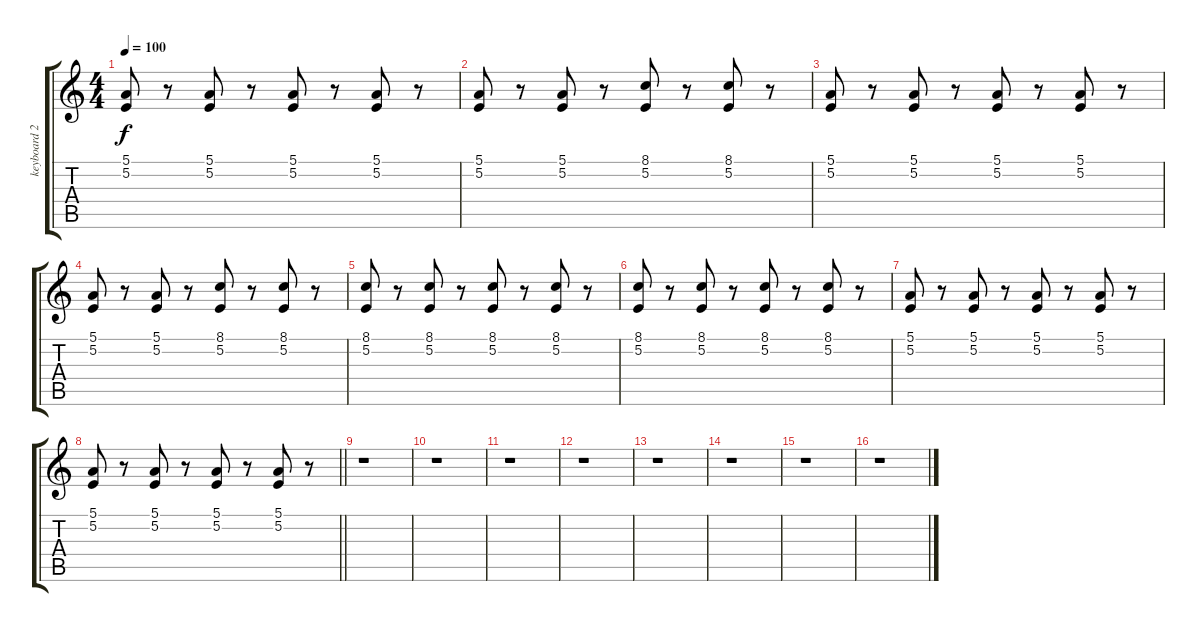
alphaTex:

\track ("keyboard 2" "keyboard 2") {instrument tremolostrings}
\staff {score tabs}
\tuning (E4 B3 G3 D3 A2 E2) {hide}
\ts (4 4)
\tempo 100
\clef g2
\ks c
(5.1 5.2).8{dy f} r.8 (5.1 5.2).8 r.8 (5.1 5.2).8 r.8 (5.1 5.2).8 r.8 |
(5.1 5.2).8 r.8 (5.1 5.2).8 r.8 (8.1 5.2).8 r.8 (8.1 5.2).8 r.8 |
(5.1 5.2).8 r.8 (5.1 5.2).8 r.8 (5.1 5.2).8 r.8 (5.1 5.2).8 r.8 |
(5.1 5.2).8 r.8 (5.1 5.2).8 r.8 (8.1 5.2).8 r.8 (8.1 5.2).8 r.8 |
(8.1 5.2).8 r.8 (8.1 5.2).8 r.8 (8.1 5.2).8 r.8 (8.1 5.2).8 r.8 |
(8.1 5.2).8 r.8 (8.1 5.2).8 r.8 (8.1 5.2).8 r.8 (8.1 5.2).8 r.8 |
(5.1 5.2).8 r.8 (5.1 5.2).8 r.8 (5.1 5.2).8 r.8 (5.1 5.2).8 r.8 |
\barLineRight lightlight
(5.1 5.2).8 r.8 (5.1 5.2).8 r.8 (5.1 5.2).8 r.8 (5.1 5.2).8 r.8 |
r.1 |
r.1 |
r.1 |
r.1 |
r.1 |
r.1 |
r.1 |
r.1
